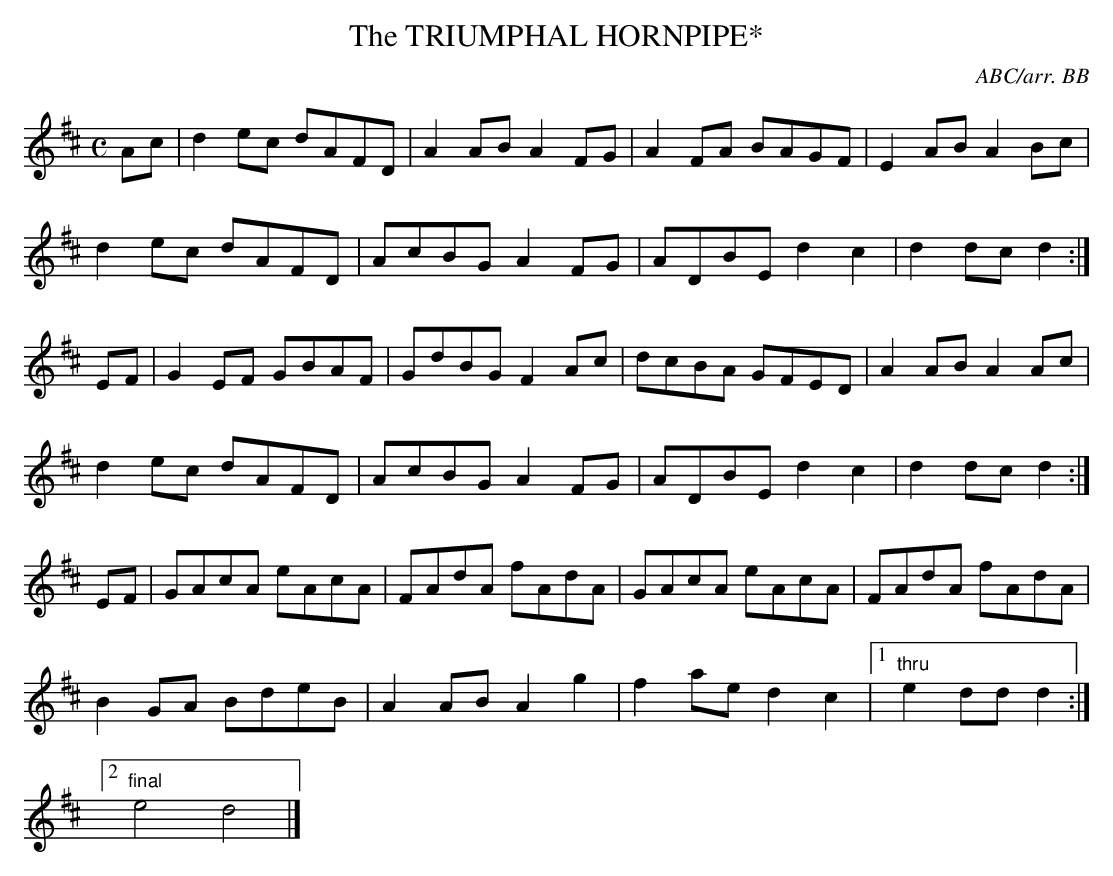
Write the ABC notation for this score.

X:1
T:TRIUMPHAL HORNPIPE*, The
C:ABC/arr. BB
L:1/8
M:C
K:D
Ac|d2ec dAFD|A2AB A2FG|A2FA BAGF|E2AB A2Bc|
d2ec dAFD|AcBG A2FG|ADBE d2c2|d2dc d2:|
EF|G2EF GBAF|GdBG F2 Ac|dcBA GFED|A2AB A2 Ac|
d2ec dAFD|AcBG A2FG|ADBE d2c2|d2dc d2:|
EF|GAcA eAcA|FAdA fAdA|GAcA eAcA|FAdA fAdA|
B2GA BdeB|A2AB A2g2|f2ae d2c2|1 "thru"e2 dd d2:|
[2 "final"e4 d4|]
